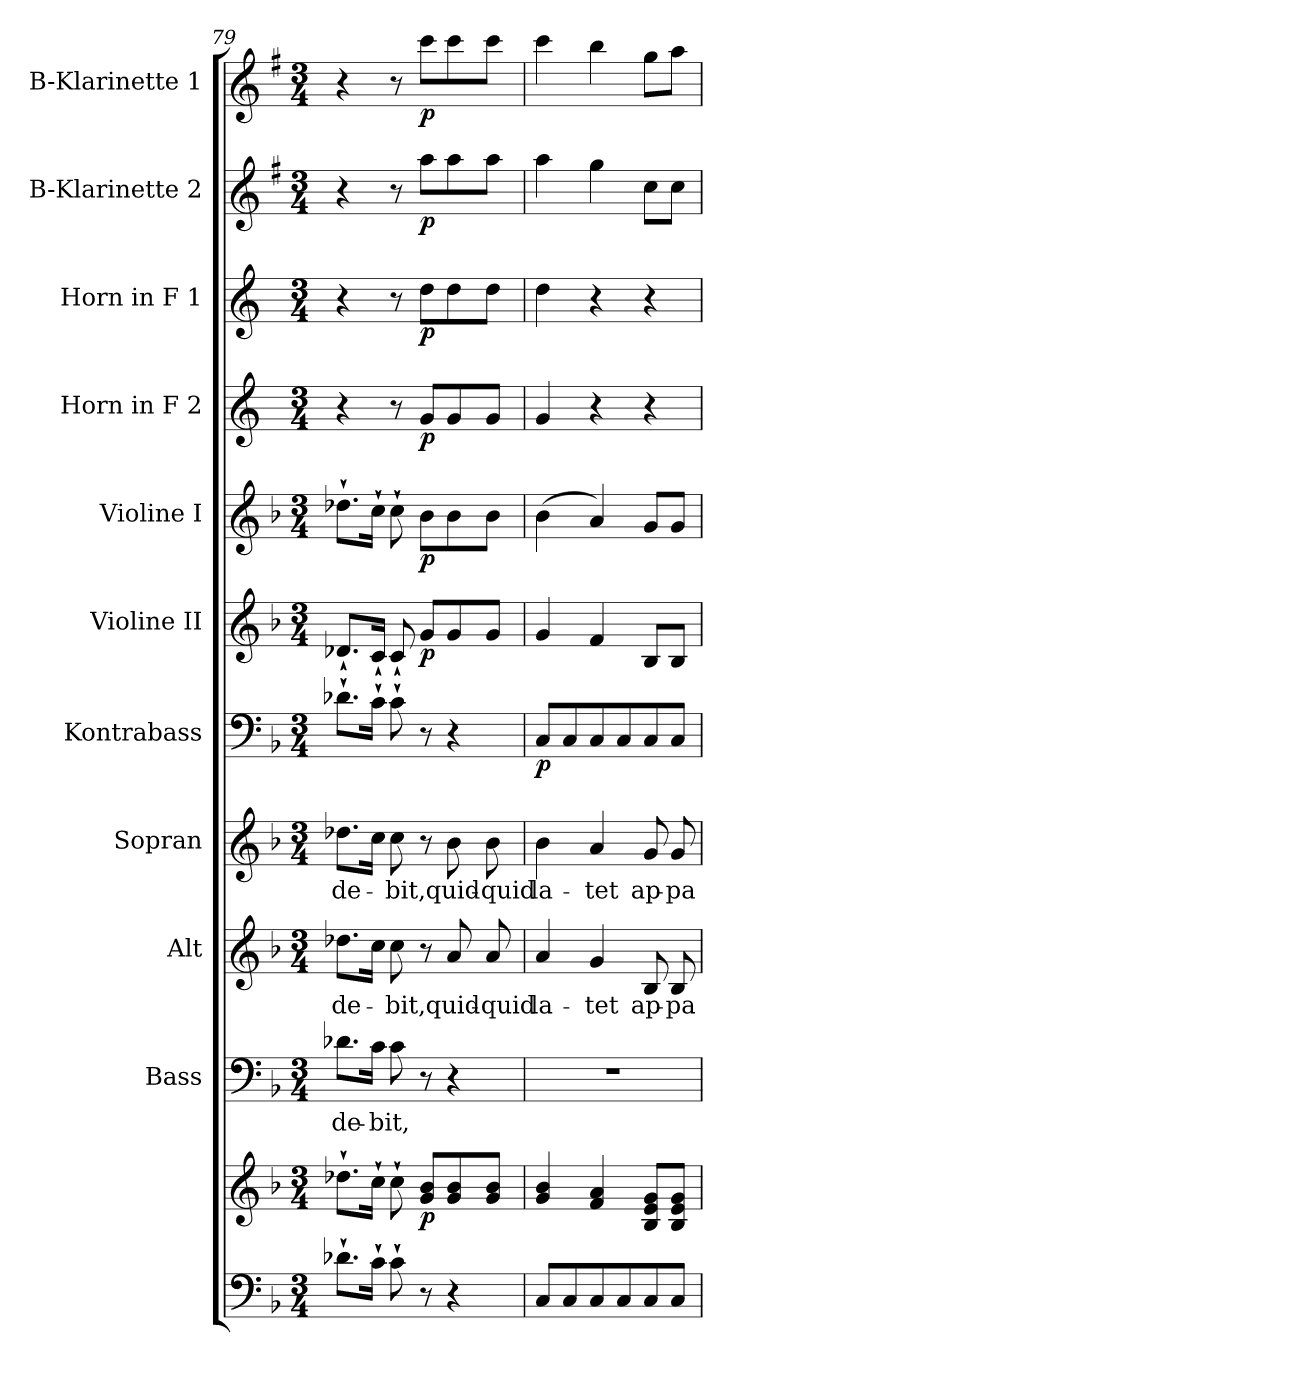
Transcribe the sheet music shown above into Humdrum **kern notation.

**kern	**kern	**dynam	**kern	**text	**kern	**text	**kern	**text	**kern	**dynam	**kern	**dynam	**kern	**dynam	**kern	**dynam	**kern	**dynam	**kern	**dynam	**kern	**dynam
*part11	*part11	*part11	*part10	*part10	*part9	*part9	*part8	*part8	*part7	*part7	*part6	*part6	*part5	*part5	*part4	*part4	*part3	*part3	*part2	*part2	*part1	*part1
*staff12	*staff11	*staff11/12	*staff10	*staff10	*staff9	*staff9	*staff8	*staff8	*staff7	*staff7	*staff6	*staff6	*staff5	*staff5	*staff4	*staff4	*staff3	*staff3	*staff2	*staff2	*staff1	*staff1
*	*	*	*I"Bass	*	*I"Alt	*	*I"Sopran	*	*I"Kontrabass	*	*I"Violine II	*	*I"Violine I	*	*I"Horn in F 2	*	*I"Horn in F 1	*	*I"B-Klarinette 2	*	*I"B-Klarinette 1	*
*	*	*	*I'B.	*	*I'A.	*	*I'S.	*	*I'Kb.	*	*I'Vl. II	*	*I'Vl. I	*	*	*	*	*	*I'B Kl. 2	*	*I'B Kl. 1	*
!!LO:PB:g=z
*clefF4	*clefG2	*	*clefF4	*	*clefG2	*	*clefG2	*	*clefF4	*	*clefG2	*	*clefG2	*	*clefG2	*	*clefG2	*	*clefG2	*	*clefG2	*
*	*	*	*	*	*	*	*	*	*ITrd7c12	*	*	*	*	*	*ITrd4c7	*	*ITrd4c7	*	*ITrd1c2	*	*ITrd1c2	*
*k[b-]	*k[b-]	*	*k[b-]	*	*k[b-]	*	*k[b-]	*	*k[b-]	*	*k[b-]	*	*k[b-]	*	*k[b-]	*	*k[b-]	*	*k[b-]	*	*k[b-]	*
*F:	*F:	*	*F:	*	*F:	*	*F:	*	*F:	*	*F:	*	*F:	*	*F:	*	*F:	*	*F:	*	*F:	*
*M3/4	*M3/4	*	*M3/4	*	*M3/4	*	*M3/4	*	*M3/4	*	*M3/4	*	*M3/4	*	*M3/4	*	*M3/4	*	*M3/4	*	*M3/4	*
=79	=79	=79	=79	=79	=79	=79	=79	=79	=79	=79	=79	=79	=79	=79	=79	=79	=79	=79	=79	=79	=79	=79
!	!	!	!	!LO:LY:b	!	!LO:LY:b	!	!LO:LY:b	!	!	!	!	!	!	!	!	!	!	!	!	!	!
8.d-X`>\L	8.dd-X`>\L	.	8.d-X\L	-de-	8.dd-X\L	-de-	8.dd-X\L	-de-	8.D-X`>\L	.	8.d-X`</L	.	8.dd-X`>\L	.	4r	.	4r	.	4r	.	4r	.
16c`>\Jk	16cc`>\Jk	.	16c\Jk	.	16cc\Jk	.	16cc\Jk	.	16C`>\Jk	.	16c`</Jk	.	16cc`>\Jk	.	.	.	.	.	.	.	.	.
!	!	!	!	!LO:LY:b	!	!LO:LY:b	!	!LO:LY:b	!	!	!	!	!	!	!	!	!	!	!	!	!	!
8c`>\	8cc`>\	.	8c\	-bit,	8cc\	-bit,	8cc\	-bit,	8C`>\	.	8c`</	.	8cc`>\	.	8r	.	8r	.	8r	.	8r	.
!	!	!LO:DY:b	!	!	!	!	!	!	!	!	!	!LO:DY:b	!	!LO:DY:b	!	!LO:DY:b	!	!LO:DY:b	!	!LO:DY:b	!	!LO:DY:b
8r	8g/ 8b-/L	p	8r	.	8r	.	8r	.	8r	.	8g/L	p	8b-\L	p	8c/L	p	8g\L	p	8gg\L	p	8bb-\L	p
!	!	!	!	!	!	!LO:LY:b	!	!LO:LY:b	!	!	!	!	!	!	!	!	!	!	!	!	!	!
4r	8g/ 8b-/	.	4r	.	8a/	quid-	8b-\	quid-	4r	.	8g/	.	8b-\	.	8c/	.	8g\	.	8gg\	.	8bb-\	.
!	!	!	!	!	!	!LO:LY:b	!	!LO:LY:b	!	!	!	!	!	!	!	!	!	!	!	!	!	!
.	8g/ 8b-/J	.	.	.	8a/	-quid	8b-\	-quid	.	.	8g/J	.	8b-\J	.	8c/J	.	8g\J	.	8gg\J	.	8bb-\J	.
=80	=80	=80	=80	=80	=80	=80	=80	=80	=80	=80	=80	=80	=80	=80	=80	=80	=80	=80	=80	=80	=80	=80
!	!	!	!	!	!	!LO:LY:b	!	!LO:LY:b	!	!LO:DY:b	!	!	!	!	!	!	!	!	!	!	!	!
8C/L	4g/ 4b-/	.	2.r	.	4a/	la-	4b-\	la-	8CC/L	p	4g/	.	(>4b-\	.	4c/	.	4g\	.	4gg\	.	4bb-\	.
8C/	.	.	.	.	.	.	.	.	8CC/	.	.	.	.	.	.	.	.	.	.	.	.	.
!	!	!	!	!	!	!LO:LY:b	!	!LO:LY:b	!	!	!	!	!	!	!	!	!	!	!	!	!	!
8C/	4f/ 4a/	.	.	.	4g/	-tet	4a/	-tet	8CC/	.	4f/	.	4a/)	.	4r	.	4r	.	4ff\	.	4aa\	.
8C/	.	.	.	.	.	.	.	.	8CC/	.	.	.	.	.	.	.	.	.	.	.	.	.
!	!	!	!	!	!	!LO:LY:b	!	!LO:LY:b	!	!	!	!	!	!	!	!	!	!	!	!	!	!
8C/	8B-/ 8e/ 8g/L	.	.	.	8B-/	ap-	8g/	ap-	8CC/	.	8B-/L	.	8g/L	.	4r	.	4r	.	8b-\L	.	8ff\L	.
!	!	!	!	!	!	!LO:LY:b	!	!LO:LY:b	!	!	!	!	!	!	!	!	!	!	!	!	!	!
8C/J	8B-/ 8e/ 8g/J	.	.	.	8B-/	-pa-	8g/	-pa-	8CC/J	.	8B-/J	.	8g/J	.	.	.	.	.	8b-\J	.	8gg\J	.
=	=	=	=	=	=	=	=	=	=	=	=	=	=	=	=	=	=	=	=	=	=	=
*-	*-	*-	*-	*-	*-	*-	*-	*-	*-	*-	*-	*-	*-	*-	*-	*-	*-	*-	*-	*-	*-	*-
